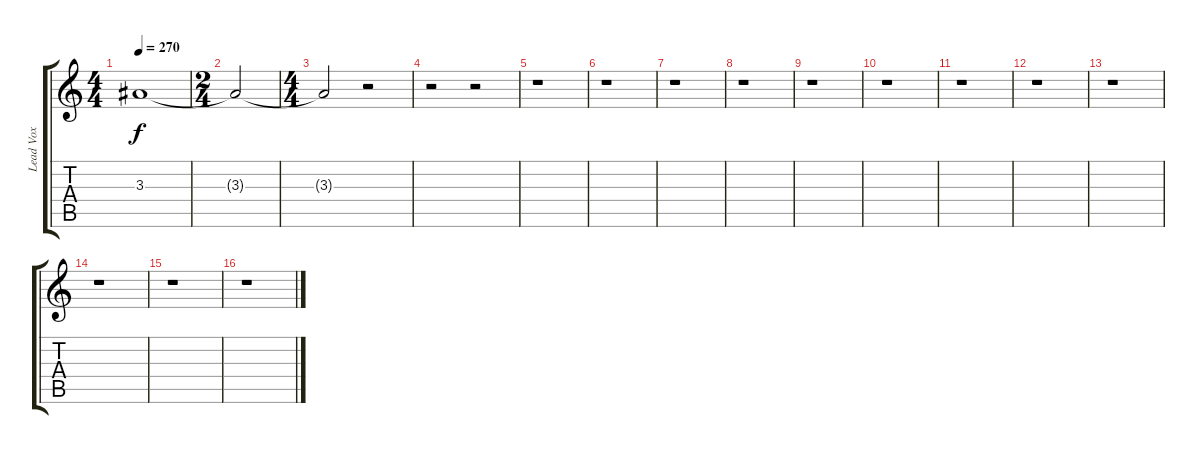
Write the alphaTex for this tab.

\track ("Lead Vox" "Lead Vox") {instrument distortionguitar}
\staff {score tabs}
\tuning (E4 B3 G3 D3 A2 E2) {hide}
\ts (4 4)
\tempo 270
\clef g2
\ks c
3.3.1{dy f} |
\ts (2 4)
3.3{t}.2 |
\ts (4 4)
3.3{t}.2 r.2 |
r.2 r.2 |
r.1 |
r.1 |
r.1 |
r.1 |
r.1 |
r.1 |
r.1 |
r.1 |
r.1 |
r.1 |
r.1 |
r.1
